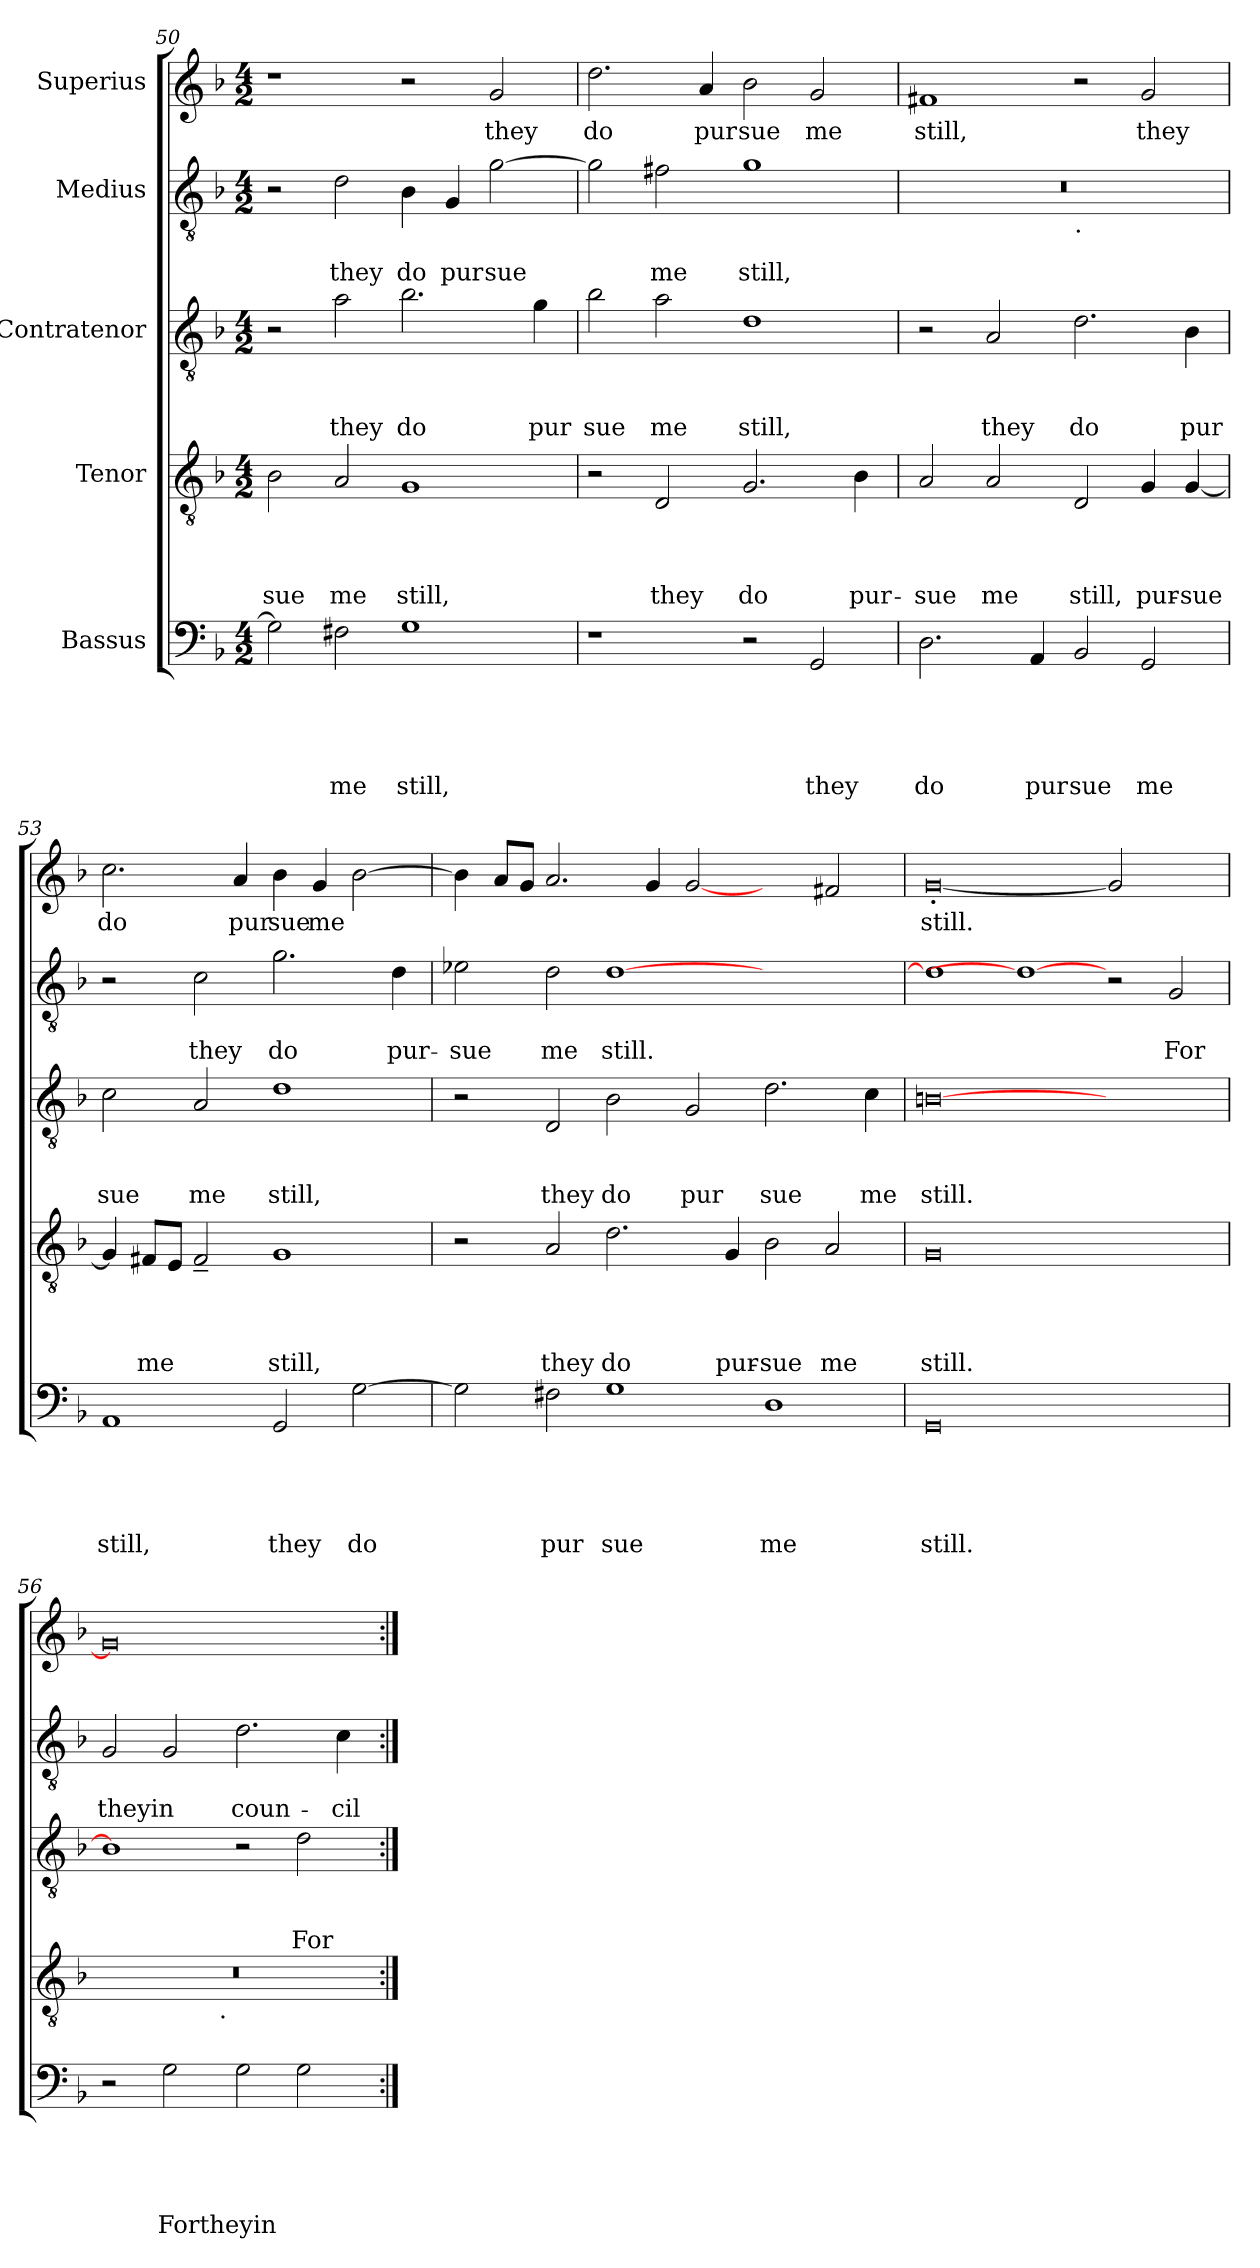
**kern	**text	**text	**text	**text	**text	**kern	**text	**text	**text	**text	**kern	**text	**text	**text	**kern	**text	**text	**kern	**text
*part5	*part5	*part5	*part5	*part5	*part5	*part4	*part4	*part4	*part4	*part4	*part3	*part3	*part3	*part3	*part2	*part2	*part2	*part1	*part1
*staff5	*staff5	*staff5	*staff5	*staff5	*staff5	*staff4	*staff4	*staff4	*staff4	*staff4	*staff3	*staff3	*staff3	*staff3	*staff2	*staff2	*staff2	*staff1	*staff1
*I"Bassus	*	*	*	*	*	*I"Tenor	*	*	*	*	*I"Contratenor	*	*	*	*I"Medius	*	*	*I"Superius	*
*clefF4	*	*	*	*	*	*clefGv2	*	*	*	*	*clefGv2	*	*	*	*clefGv2	*	*	*clefG2	*
*k[b-]	*	*	*	*	*	*k[b-]	*	*	*	*	*k[b-]	*	*	*	*k[b-]	*	*	*k[b-]	*
*F:	*	*	*	*	*	*F:	*	*	*	*	*F:	*	*	*	*F:	*	*	*F:	*
*M4/2	*	*	*	*	*	*M4/2	*	*	*	*	*M4/2	*	*	*	*M4/2	*	*	*M4/2	*
=50	=50	=50	=50	=50	=50	=50	=50	=50	=50	=50	=50	=50	=50	=50	=50	=50	=50	=50	=50
!	!	!	!	!	!	!	!	!	!	!LO:LY:b	!	!	!	!	!	!	!	!	!
2G\]	.	.	.	.	.	2B-\	.	.	.	sue	2r	.	.	.	2r	.	.	1r	.
!	!	!	!	!	!LO:LY:b	!	!	!	!	!LO:LY:b	!	!	!	!LO:LY:b	!	!	!LO:LY:b	!	!
2F#X\	.	.	.	.	me	2A/	.	.	.	me	2a\	.	.	they	2d\	.	they	.	.
!	!	!	!	!	!LO:LY:b	!	!	!	!	!LO:LY:b	!	!	!	!LO:LY:b	!	!	!LO:LY:b	!	!
1G	.	.	.	.	still,	1G	.	.	.	still,	2.b-\	.	.	do	4B-\	.	do	2r	.
!	!	!	!	!	!	!	!	!	!	!	!	!	!	!	!	!	!LO:LY:b	!	!
.	.	.	.	.	.	.	.	.	.	.	.	.	.	.	4G/	.	pur	.	.
!	!	!	!	!	!	!	!	!	!	!	!	!	!	!	!	!	!LO:LY:b	!	!LO:LY:b
.	.	.	.	.	.	.	.	.	.	.	.	.	.	.	[<2g\	.	sue	2g/	they
!	!	!	!	!	!	!	!	!	!	!	!	!	!	!LO:LY:b	!	!	!	!	!
.	.	.	.	.	.	.	.	.	.	.	4g\	.	.	pur	.	.	.	.	.
!!LO:LB:g=z
=51	=51	=51	=51	=51	=51	=51	=51	=51	=51	=51	=51	=51	=51	=51	=51	=51	=51	=51	=51
!	!	!	!	!	!	!	!	!	!	!	!	!	!	!LO:LY:b	!	!	!	!	!LO:LY:b
1r	.	.	.	.	.	2r	.	.	.	.	2b-\	.	.	sue	2g\]	.	.	2.dd\	do
!	!	!	!	!	!	!	!	!	!	!LO:LY:b	!	!	!	!LO:LY:b	!	!	!LO:LY:b	!	!
.	.	.	.	.	.	2D/	.	.	.	they	2a\	.	.	me	2f#X\	.	me	.	.
!	!	!	!	!	!	!	!	!	!	!	!	!	!	!	!	!	!	!	!LO:LY:b
.	.	.	.	.	.	.	.	.	.	.	.	.	.	.	.	.	.	4a/	pur
!	!	!	!	!	!	!	!	!	!	!LO:LY:b	!	!	!	!LO:LY:b	!	!	!LO:LY:b	!	!LO:LY:b
2r	.	.	.	.	.	2.G/	.	.	.	do	1d	.	.	still,	1g	.	still,	2b-\	sue
!	!	!	!	!	!LO:LY:b	!	!	!	!	!	!	!	!	!	!	!	!	!	!LO:LY:b
2GG/	.	.	.	.	they	.	.	.	.	.	.	.	.	.	.	.	.	2g/	me
!	!	!	!	!	!	!	!	!	!	!LO:LY:b	!	!	!	!	!	!	!	!	!
.	.	.	.	.	.	4B-\	.	.	.	pur-	.	.	.	.	.	.	.	.	.
=52	=52	=52	=52	=52	=52	=52	=52	=52	=52	=52	=52	=52	=52	=52	=52	=52	=52	=52	=52
!	!	!	!	!	!LO:LY:b	!	!	!	!	!LO:LY:b	!	!	!	!	!	!	!	!	!LO:LY:b
*	*	*	*	*	*	*	*	*	*	*	*	*	*	*	*^	*	*	*	*
2.D\	.	.	.	.	do	2A/	.	.	.	-sue	2r	.	.	.	0r	1ryy	.	.	1f#X	still,
!	!	!	!	!	!	!	!	!	!	!LO:LY:b	!	!	!	!LO:LY:b	!	!	!	!	!	!
.	.	.	.	.	.	2A/	.	.	.	me	2A/	.	.	they	.	.	.	.	.	.
!	!	!	!	!	!LO:LY:b	!	!	!	!	!	!	!	!	!	!	!	!	!	!	!
4AA/	.	.	.	.	pur	.	.	.	.	.	.	.	.	.	.	.	.	.	.	.
!	!	!	!	!	!	!	!	!	!	!	!	!	!	!	!	!LO:TX:b:t=.	!	!	!	!
!	!	!	!	!	!LO:LY:b	!	!	!	!	!LO:LY:b	!	!	!	!LO:LY:b	!	!	!	!	!	!
2BB-/	.	.	.	.	sue	2D/	.	.	.	still,	2.d\	.	.	do	.	1ryy	.	.	2r	.
!	!	!	!	!	!LO:LY:b	!	!	!	!	!LO:LY:b	!	!	!	!	!	!	!	!	!	!LO:LY:b
2GG/	.	.	.	.	me	4G/	.	.	.	pur-	.	.	.	.	.	.	.	.	2g/	they
!	!	!	!	!	!	!	!	!	!	!LO:LY:b	!	!	!	!LO:LY:b	!	!	!	!	!	!
.	.	.	.	.	.	[<4G/	.	.	.	-sue	4B-\	.	.	pur	.	.	.	.	.	.
=53	=53	=53	=53	=53	=53	=53	=53	=53	=53	=53	=53	=53	=53	=53	=53	=53	=53	=53	=53	=53
!	!	!	!	!	!LO:LY:b	!	!	!	!	!	!	!	!	!LO:LY:b	!	!	!	!	!	!LO:LY:b
*	*	*	*	*	*	*	*	*	*	*	*	*	*	*	*v	*v	*	*	*	*
1AA	.	.	.	.	still,	4G/]	.	.	.	.	2c\	.	.	sue	2r	.	.	2.cc\	do
!	!	!	!	!	!	!	!	!	!	!LO:LY:b	!	!	!	!	!	!	!	!	!
.	.	.	.	.	.	8F#X/L	.	.	.	me	.	.	.	.	.	.	.	.	.
.	.	.	.	.	.	8E/J	.	.	.	.	.	.	.	.	.	.	.	.	.
!	!	!	!	!	!	!	!	!	!	!	!	!	!	!LO:LY:b	!	!	!LO:LY:b	!	!
.	.	.	.	.	.	2F#~</	.	.	.	.	2A/	.	.	me	2c\	.	they	.	.
!	!	!	!	!	!	!	!	!	!	!	!	!	!	!	!	!	!	!	!LO:LY:b
.	.	.	.	.	.	.	.	.	.	.	.	.	.	.	.	.	.	4a/	pur
!	!	!	!	!	!LO:LY:b	!	!	!	!	!LO:LY:b	!	!	!	!LO:LY:b	!	!	!LO:LY:b	!	!LO:LY:b
2GG/	.	.	.	.	they	1G	.	.	.	still,	1d	.	.	still,	2.g\	.	do	4b-\	sue
!	!	!	!	!	!	!	!	!	!	!	!	!	!	!	!	!	!	!	!LO:LY:b
.	.	.	.	.	.	.	.	.	.	.	.	.	.	.	.	.	.	4g/	me
!	!	!	!	!	!LO:LY:b	!	!	!	!	!	!	!	!	!	!	!	!	!	!
[>2G\	.	.	.	.	do	.	.	.	.	.	.	.	.	.	.	.	.	[>2b-\	.
!	!	!	!	!	!	!	!	!	!	!	!	!	!	!	!	!	!LO:LY:b	!	!
.	.	.	.	.	.	.	.	.	.	.	.	.	.	.	4d\	.	pur-	.	.
=54	=54	=54	=54	=54	=54	=54	=54	=54	=54	=54	=54	=54	=54	=54	=54	=54	=54	=54	=54
!	!	!	!	!	!	!	!	!	!	!	!	!	!	!	!	!	!LO:LY:b	!	!
2G\]	.	.	.	.	.	2r	.	.	.	.	2r	.	.	.	2e-X\	.	-sue	4b-\]	.
.	.	.	.	.	.	.	.	.	.	.	.	.	.	.	.	.	.	8a/L	.
.	.	.	.	.	.	.	.	.	.	.	.	.	.	.	.	.	.	8g/J	.
!	!	!	!	!	!LO:LY:b	!	!	!	!	!LO:LY:b	!	!	!	!LO:LY:b	!	!	!LO:LY:b	!	!
2F#X\	.	.	.	.	pur	2A/	.	.	.	they	2D/	.	.	they	2d\	.	me	2.a/	.
!	!	!	!	!	!LO:LY:b	!	!	!	!	!LO:LY:b	!	!	!	!LO:LY:b	!	!	!LO:LY:b	!	!
1G	.	.	.	.	sue	2.d\	.	.	.	do	2B-\	.	.	do	[>1d	.	still.	.	.
.	.	.	.	.	.	.	.	.	.	.	.	.	.	.	.	.	.	4g/	.
!	!	!	!	!	!	!	!	!	!	!	!	!	!	!LO:LY:b	!	!	!	!	!
.	.	.	.	.	.	.	.	.	.	.	2G/	.	.	pur	.	.	.	[2g	.
!	!	!	!	!	!	!	!	!	!	!LO:LY:b	!	!	!	!	!	!	!	!	!
.	.	.	.	.	.	4G/	.	.	.	pur-	.	.	.	.	.	.	.	.	.
!	!	!	!	!	!LO:LY:b	!	!	!	!	!LO:LY:b	!	!	!	!LO:LY:b	!	!	!	!	!
1D	.	.	.	.	me	2B-\	.	.	.	-sue	2.d\	.	.	sue	1ryy	.	.	2ryy	.
!	!	!	!	!	!	!	!	!	!	!LO:LY:b	!	!	!	!	!	!	!	!	!
.	.	.	.	.	.	2A/	.	.	.	me	.	.	.	.	.	.	.	2f#X/	.
!	!	!	!	!	!	!	!	!	!	!	!	!	!	!LO:LY:b	!	!	!	!	!
.	.	.	.	.	.	.	.	.	.	.	4c\	.	.	me	.	.	.	.	.
=55	=55	=55	=55	=55	=55	=55	=55	=55	=55	=55	=55	=55	=55	=55	=55	=55	=55	=55	=55
!	!	!	!	!	!LO:LY:b	!	!	!	!	!LO:LY:b	!	!	!	!LO:LY:b	!	!	!	!	!LO:LY:b
0GG	.	.	.	.	still.	0G	.	.	.	still.	[>0Bn	.	.	still.	1d]	.	.	[<0g'<	still.
.	.	.	.	.	.	.	.	.	.	.	.	.	.	.	1d_	.	.	.	.
1ryy	.	.	.	.	.	1ryy	.	.	.	.	1ryy	.	.	.	2r	.	.	2g]	.
!	!	!	!	!	!	!	!	!	!	!	!	!	!	!	!	!	!LO:LY:b	!	!
.	.	.	.	.	.	.	.	.	.	.	.	.	.	.	2G/	.	For	2ryy	.
=56	=56	=56	=56	=56	=56	=56	=56	=56	=56	=56	=56	=56	=56	=56	=56	=56	=56	=56	=56
!	!	!	!	!	!	!	!	!	!	!	!	!	!	!	!	!	!LO:LY:b	!	!
*	*	*	*	*	*	*^	*	*	*	*	*	*	*	*	*	*	*	*	*
2r	.	.	.	.	.	0r	2...ryy	.	.	.	.	1B]	.	.	.	2G/	.	theyin	0g]	.
!	!	!	!	!	!LO:LY:b	!	!	!	!	!	!	!	!	!	!	!	!	!	!	!
2G\	.	.	.	.	Fortheyin	.	.	.	.	.	.	.	.	.	.	2G/	.	.	.	.
!	!	!	!	!	!	!	!LO:TX:b:t=.	!	!	!	!	!	!	!	!	!	!	!	!	!
.	.	.	.	.	.	.	1ryy	.	.	.	.	.	.	.	.	.	.	.	.	.
!	!	!	!	!	!	!	!	!	!	!	!	!	!	!	!	!	!	!LO:LY:b	!	!
2G\	.	.	.	.	.	.	.	.	.	.	.	2r	.	.	.	2.d\	.	coun-	.	.
!	!	!	!	!	!	!	!	!	!	!	!	!	!	!	!LO:LY:b	!	!	!	!	!
2G\	.	.	.	.	.	.	.	.	.	.	.	2d\	.	.	For	.	.	.	.	.
!	!	!	!	!	!	!	!	!	!	!	!	!	!	!	!	!	!	!LO:LY:b	!	!
.	.	.	.	.	.	.	.	.	.	.	.	.	.	.	.	4c\	.	-cil	.	.
.	.	.	.	.	.	.	16ryy	.	.	.	.	.	.	.	.	.	.	.	.	.
*	*	*	*	*	*	*v	*v	*	*	*	*	*	*	*	*	*	*	*	*	*
=:|!	=:|!	=:|!	=:|!	=:|!	=:|!	=:|!	=:|!	=:|!	=:|!	=:|!	=:|!	=:|!	=:|!	=:|!	=:|!	=:|!	=:|!	=:|!	=:|!
*-	*-	*-	*-	*-	*-	*-	*-	*-	*-	*-	*-	*-	*-	*-	*-	*-	*-	*-	*-
